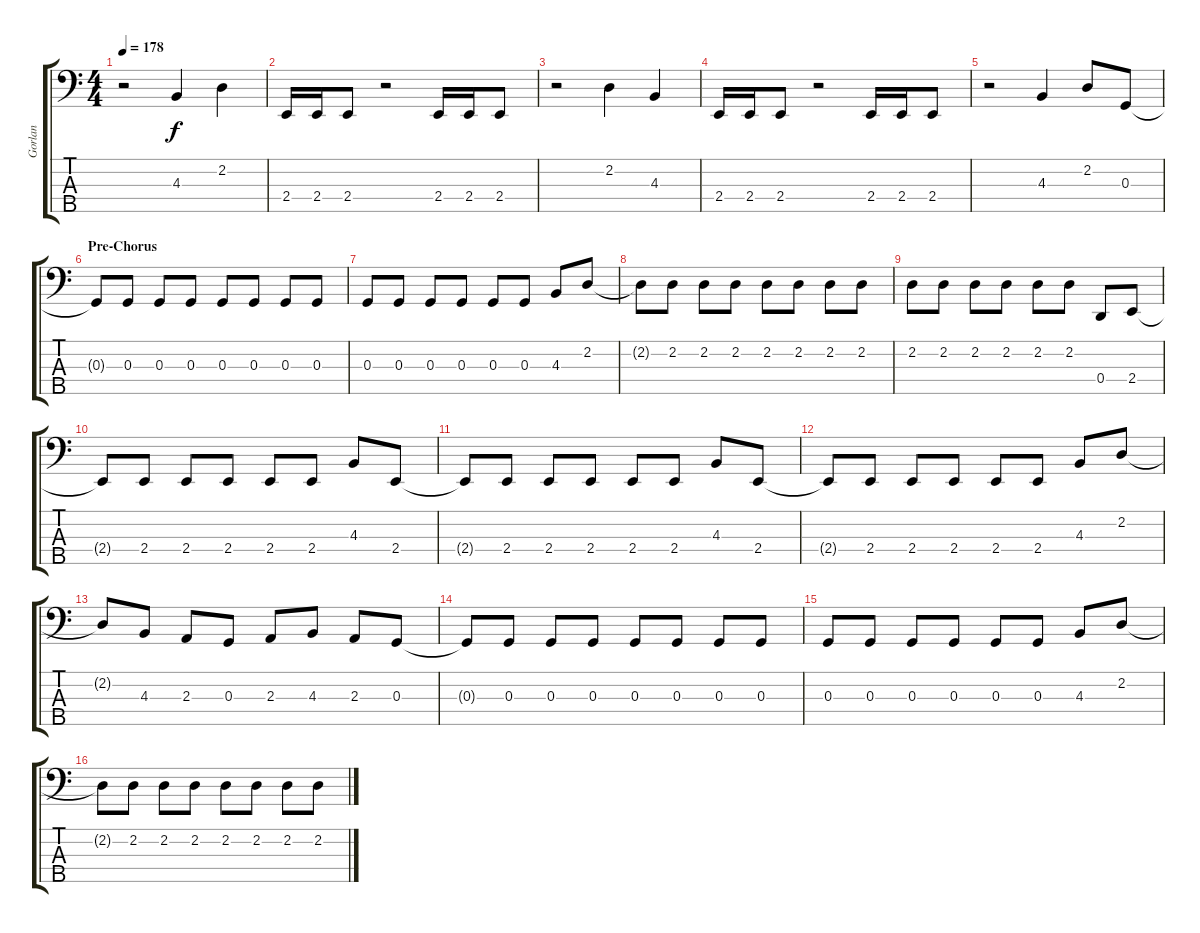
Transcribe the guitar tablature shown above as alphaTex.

\track ("Gorlan" "Gorlan") {instrument electricbasspick}
\staff {score tabs}
\tuning (F2 C2 G1 D1 G0) {hide}
\ts (4 4)
\tempo 178
\clef f4
\ks c
r.2{dy f} 4.3.4 2.2.4 |
2.4.16 2.4.16 2.4.8 r.2 2.4.16 2.4.16 2.4.8 |
r.2 2.2.4 4.3.4 |
2.4.16 2.4.16 2.4.8 r.2 2.4.16 2.4.16 2.4.8 |
r.2 4.3.4 2.2.8 0.3.8 |
\section ("" "Pre-Chorus")
0.3{t}.8 0.3.8 0.3.8 0.3.8 0.3.8 0.3.8 0.3.8 0.3.8 |
0.3.8 0.3.8 0.3.8 0.3.8 0.3.8 0.3.8 4.3.8 2.2.8 |
2.2{t}.8 2.2.8 2.2.8 2.2.8 2.2.8 2.2.8 2.2.8 2.2.8 |
2.2.8 2.2.8 2.2.8 2.2.8 2.2.8 2.2.8 0.4.8 2.4.8 |
2.4{t}.8 2.4.8 2.4.8 2.4.8 2.4.8 2.4.8 4.3.8 2.4.8 |
2.4{t}.8 2.4.8 2.4.8 2.4.8 2.4.8 2.4.8 4.3.8 2.4.8 |
2.4{t}.8 2.4.8 2.4.8 2.4.8 2.4.8 2.4.8 4.3.8 2.2.8 |
2.2{t}.8 4.3.8 2.3.8 0.3.8 2.3.8 4.3.8 2.3.8 0.3.8 |
0.3{t}.8 0.3.8 0.3.8 0.3.8 0.3.8 0.3.8 0.3.8 0.3.8 |
0.3.8 0.3.8 0.3.8 0.3.8 0.3.8 0.3.8 4.3.8 2.2.8 |
2.2{t}.8 2.2.8 2.2.8 2.2.8 2.2.8 2.2.8 2.2.8 2.2.8
